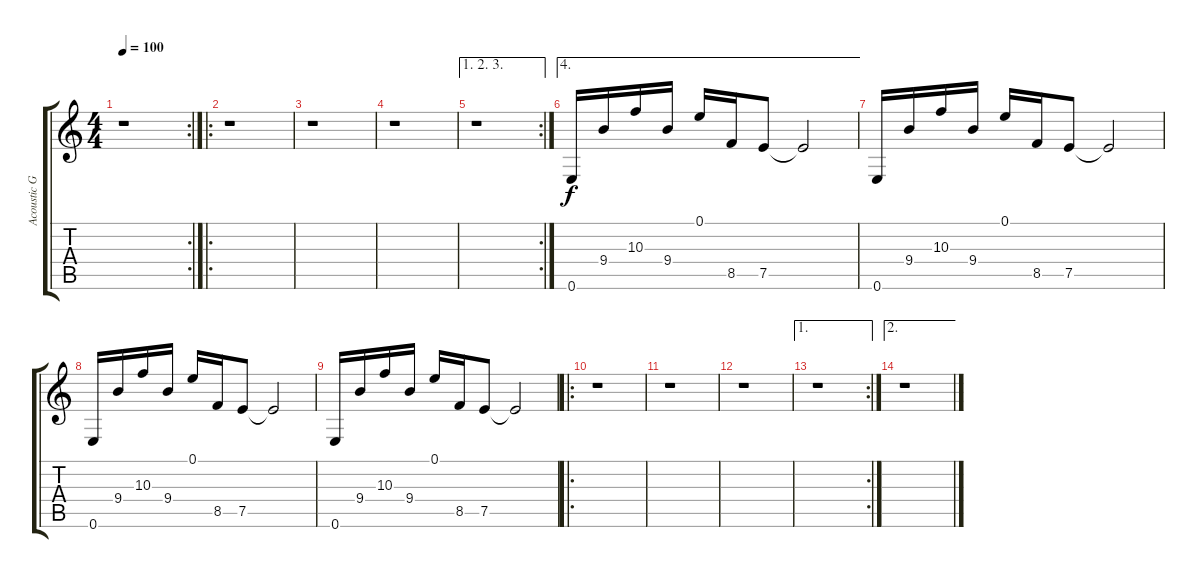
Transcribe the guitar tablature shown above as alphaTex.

\track ("Acoustic Guitar" "Acoustic G") {instrument acousticguitarsteel}
\staff {score tabs}
\tuning (E4 B3 G3 D3 A2 E2) {hide}
\rc 2
\ts (4 4)
\tempo 100
\clef g2
\ks c
r.1{dy f} |
\ro
r.1 |
r.1 |
r.1 |
\ae (1 2 3)
\rc 2
r.1 |
\ae 4
0.6.16 9.4.16 10.3.16 9.4.16 0.1.16 8.5.16 7.5.8 7.5{t}.2 |
0.6.16 9.4.16 10.3.16 9.4.16 0.1.16 8.5.16 7.5.8 7.5{t}.2 |
0.6.16 9.4.16 10.3.16 9.4.16 0.1.16 8.5.16 7.5.8 7.5{t}.2 |
0.6.16 9.4.16 10.3.16 9.4.16 0.1.16 8.5.16 7.5.8 7.5{t}.2 |
\ro
r.1 |
r.1 |
r.1 |
\ae 1
\rc 2
r.1 |
\ae 2
r.1
